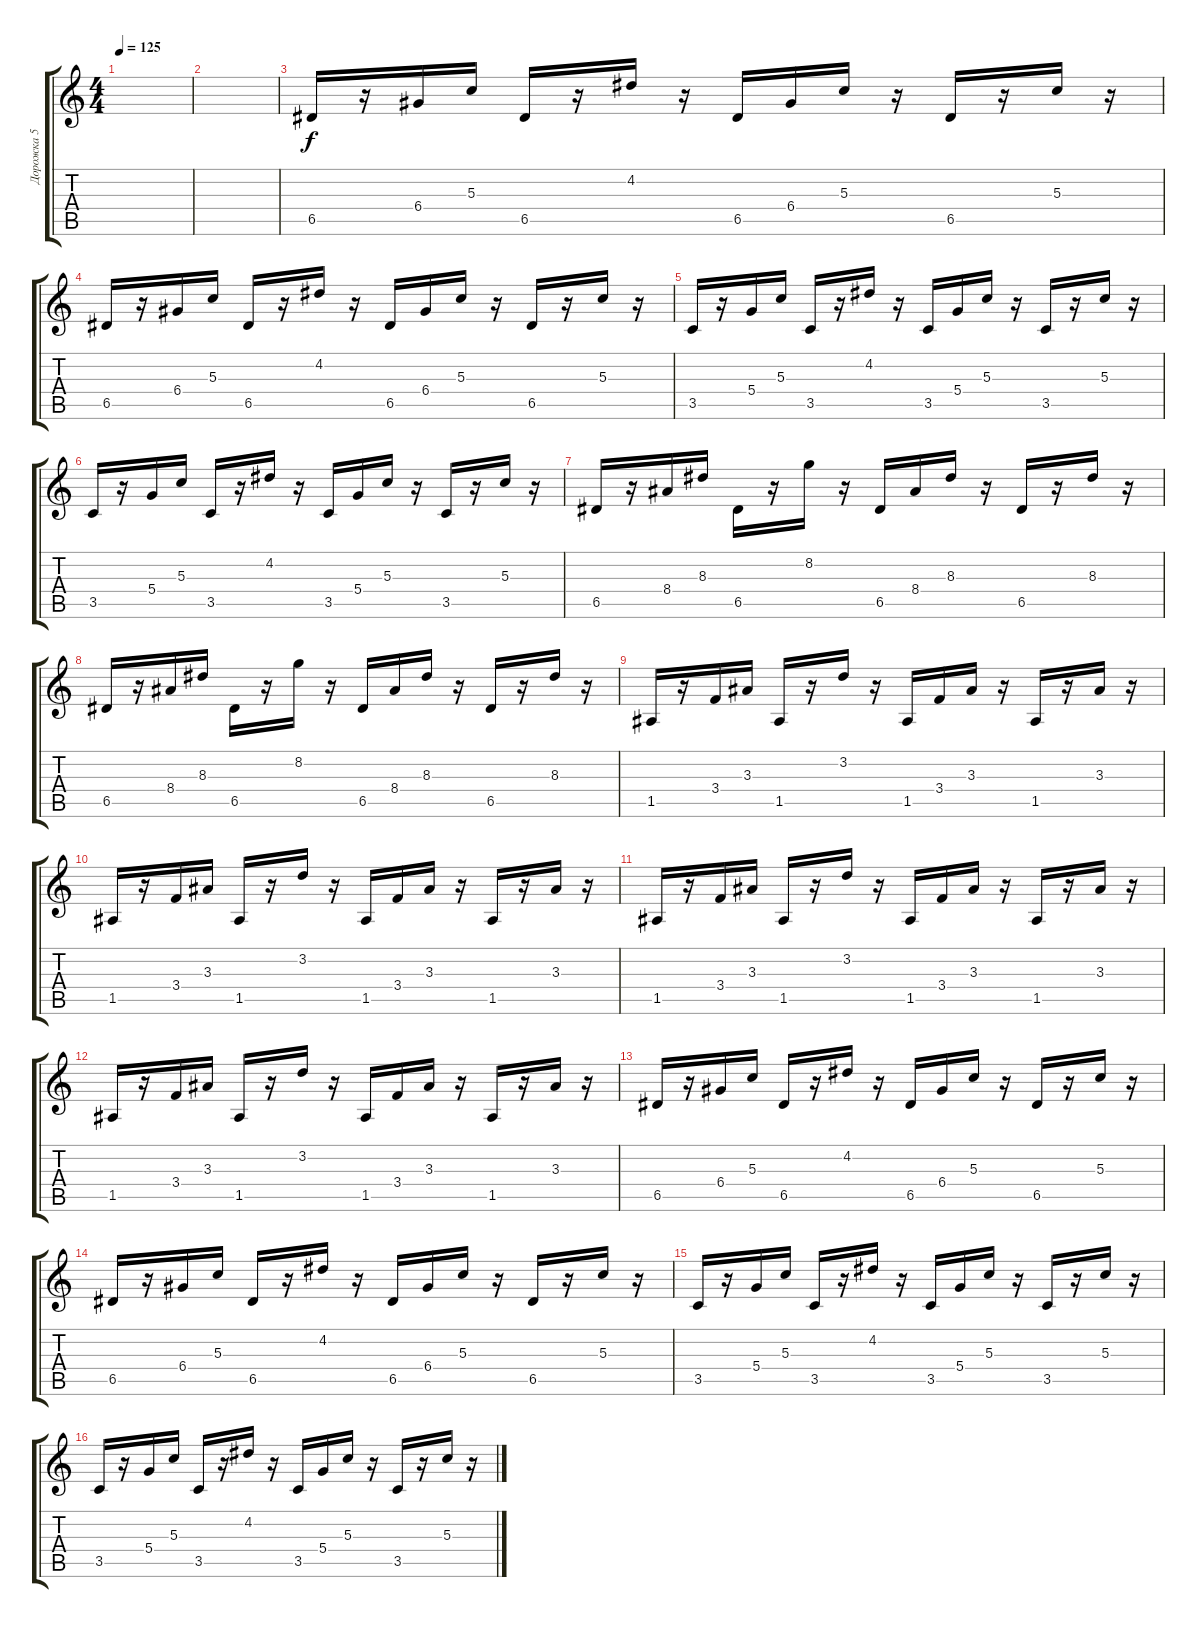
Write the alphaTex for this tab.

\track ("Дорожка 5" "Дорожка 5") {instrument distortionguitar}
\staff {score tabs}
\tuning (E4 B3 G3 D3 A2 E2) {hide}
\ts (4 4)
\tempo 125
\clef g2
\ks c
|
|
6.5.16 r.16 6.4.16 5.3.16 6.5.16 r.16 4.2.16 r.16 6.5.16 6.4.16 5.3.16 r.16 6.5.16 r.16 5.3.16 r.16 |
6.5.16 r.16 6.4.16 5.3.16 6.5.16 r.16 4.2.16 r.16 6.5.16 6.4.16 5.3.16 r.16 6.5.16 r.16 5.3.16 r.16 |
3.5.16 r.16 5.4.16 5.3.16 3.5.16 r.16 4.2.16 r.16 3.5.16 5.4.16 5.3.16 r.16 3.5.16 r.16 5.3.16 r.16 |
3.5.16 r.16 5.4.16 5.3.16 3.5.16 r.16 4.2.16 r.16 3.5.16 5.4.16 5.3.16 r.16 3.5.16 r.16 5.3.16 r.16 |
6.5.16 r.16 8.4.16 8.3.16 6.5.16 r.16 8.2.16 r.16 6.5.16 8.4.16 8.3.16 r.16 6.5.16 r.16 8.3.16 r.16 |
6.5.16 r.16 8.4.16 8.3.16 6.5.16 r.16 8.2.16 r.16 6.5.16 8.4.16 8.3.16 r.16 6.5.16 r.16 8.3.16 r.16 |
1.5.16 r.16 3.4.16 3.3.16 1.5.16 r.16 3.2.16 r.16 1.5.16 3.4.16 3.3.16 r.16 1.5.16 r.16 3.3.16 r.16 |
1.5.16 r.16 3.4.16 3.3.16 1.5.16 r.16 3.2.16 r.16 1.5.16 3.4.16 3.3.16 r.16 1.5.16 r.16 3.3.16 r.16 |
1.5.16 r.16 3.4.16 3.3.16 1.5.16 r.16 3.2.16 r.16 1.5.16 3.4.16 3.3.16 r.16 1.5.16 r.16 3.3.16 r.16 |
1.5.16 r.16 3.4.16 3.3.16 1.5.16 r.16 3.2.16 r.16 1.5.16 3.4.16 3.3.16 r.16 1.5.16 r.16 3.3.16 r.16 |
6.5.16 r.16 6.4.16 5.3.16 6.5.16 r.16 4.2.16 r.16 6.5.16 6.4.16 5.3.16 r.16 6.5.16 r.16 5.3.16 r.16 |
6.5.16 r.16 6.4.16 5.3.16 6.5.16 r.16 4.2.16 r.16 6.5.16 6.4.16 5.3.16 r.16 6.5.16 r.16 5.3.16 r.16 |
3.5.16 r.16 5.4.16 5.3.16 3.5.16 r.16 4.2.16 r.16 3.5.16 5.4.16 5.3.16 r.16 3.5.16 r.16 5.3.16 r.16 |
3.5.16 r.16 5.4.16 5.3.16 3.5.16 r.16 4.2.16 r.16 3.5.16 5.4.16 5.3.16 r.16 3.5.16 r.16 5.3.16 r.16
